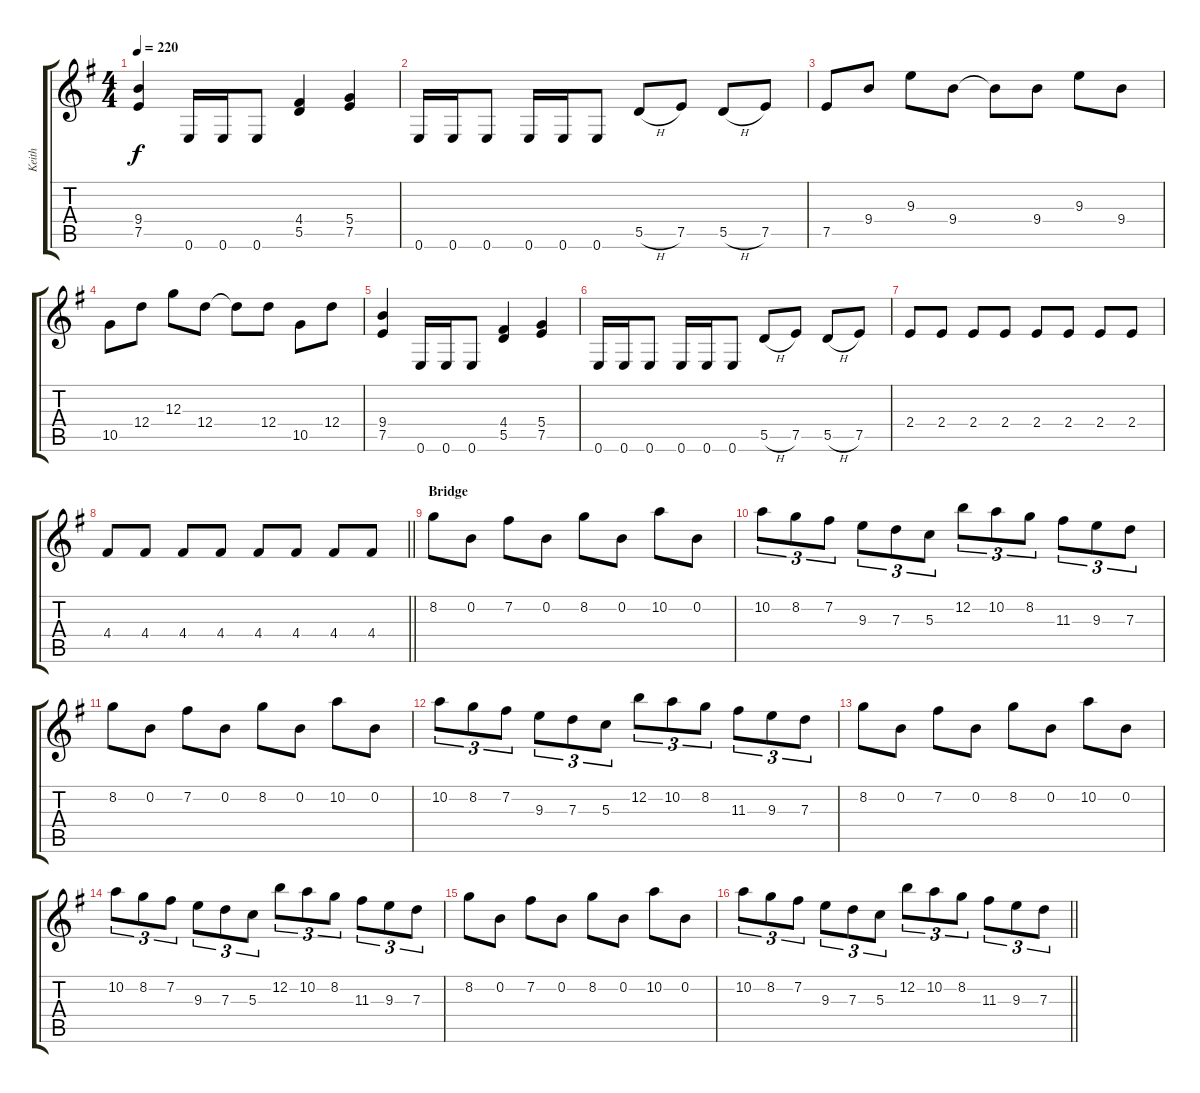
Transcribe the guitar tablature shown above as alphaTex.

\track ("Keith" "Keith") {instrument distortionguitar}
\staff {score tabs}
\tuning (E4 B3 G3 D3 A2 E2) {hide}
\ts (4 4)
\tempo 220
\clef g2
\ks g
(9.4 7.5).4{dy f} 0.6.16 0.6.16 0.6.8 (4.4 5.5).4 (5.4 7.5).4 |
0.6.16 0.6.16 0.6.8 0.6.16 0.6.16 0.6.8 5.5{h}.8 7.5.8 5.5{h}.8 7.5.8 |
7.5.8 9.4.8 9.3.8 9.4.8 9.4{t}.8 9.4.8 9.3.8 9.4.8 |
10.5.8 12.4.8 12.3.8 12.4.8 12.4{t}.8 12.4.8 10.5.8 12.4.8 |
(9.4 7.5).4 0.6.16 0.6.16 0.6.8 (4.4 5.5).4 (5.4 7.5).4 |
0.6.16 0.6.16 0.6.8 0.6.16 0.6.16 0.6.8 5.5{h}.8 7.5.8 5.5{h}.8 7.5.8 |
2.4.8 2.4.8 2.4.8 2.4.8 2.4.8 2.4.8 2.4.8 2.4.8 |
\barLineRight lightlight
4.4.8 4.4.8 4.4.8 4.4.8 4.4.8 4.4.8 4.4.8 4.4.8 |
\section ("" "Bridge")
8.2.8 0.2.8 7.2.8 0.2.8 8.2.8 0.2.8 10.2.8 0.2.8 |
10.2.8{tu (3 2)} 8.2.8{tu (3 2)} 7.2.8{tu (3 2)} 9.3.8{tu (3 2)} 7.3.8{tu (3 2)} 5.3.8{tu (3 2)} 12.2.8{tu (3 2)} 10.2.8{tu (3 2)} 8.2.8{tu (3 2)} 11.3.8{tu (3 2)} 9.3.8{tu (3 2)} 7.3.8{tu (3 2)} |
8.2.8 0.2.8 7.2.8 0.2.8 8.2.8 0.2.8 10.2.8 0.2.8 |
10.2.8{tu (3 2)} 8.2.8{tu (3 2)} 7.2.8{tu (3 2)} 9.3.8{tu (3 2)} 7.3.8{tu (3 2)} 5.3.8{tu (3 2)} 12.2.8{tu (3 2)} 10.2.8{tu (3 2)} 8.2.8{tu (3 2)} 11.3.8{tu (3 2)} 9.3.8{tu (3 2)} 7.3.8{tu (3 2)} |
8.2.8 0.2.8 7.2.8 0.2.8 8.2.8 0.2.8 10.2.8 0.2.8 |
10.2.8{tu (3 2)} 8.2.8{tu (3 2)} 7.2.8{tu (3 2)} 9.3.8{tu (3 2)} 7.3.8{tu (3 2)} 5.3.8{tu (3 2)} 12.2.8{tu (3 2)} 10.2.8{tu (3 2)} 8.2.8{tu (3 2)} 11.3.8{tu (3 2)} 9.3.8{tu (3 2)} 7.3.8{tu (3 2)} |
8.2.8 0.2.8 7.2.8 0.2.8 8.2.8 0.2.8 10.2.8 0.2.8 |
\barLineRight lightlight
10.2.8{tu (3 2)} 8.2.8{tu (3 2)} 7.2.8{tu (3 2)} 9.3.8{tu (3 2)} 7.3.8{tu (3 2)} 5.3.8{tu (3 2)} 12.2.8{tu (3 2)} 10.2.8{tu (3 2)} 8.2.8{tu (3 2)} 11.3.8{tu (3 2)} 9.3.8{tu (3 2)} 7.3.8{tu (3 2)}
